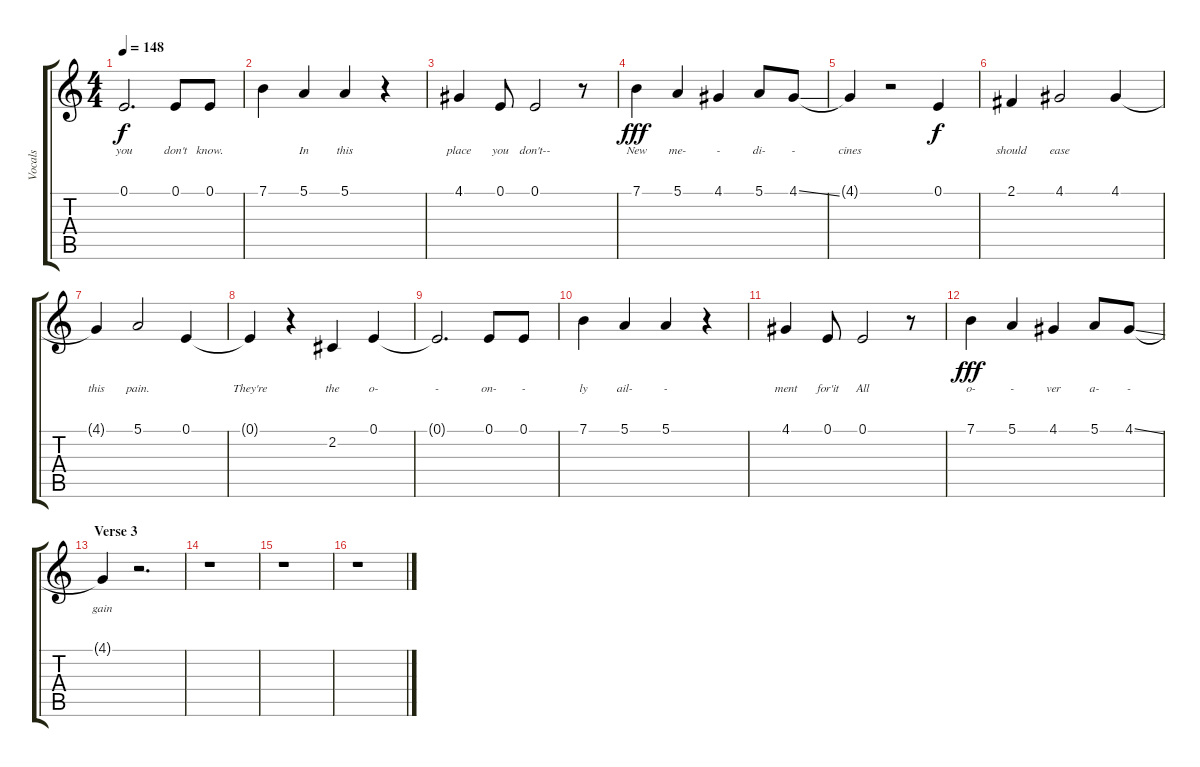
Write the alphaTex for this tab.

\track ("Vocals" "Vocals") {instrument musicbox}
\staff {score tabs}
\tuning (E4 B3 G3 D3 A2 E2) {hide}
\ts (4 4)
\tempo 148
\clef g2
\ks c
0.1{t}.2{d lyrics (0 "you") lyrics (1 "") lyrics (2 "") lyrics (3 "") lyrics (4 "") dy f} 0.1.8{lyrics (0 "don't") lyrics (1 "") lyrics (2 "") lyrics (3 "") lyrics (4 "")} 0.1.8{lyrics (0 "know.") lyrics (1 "") lyrics (2 "") lyrics (3 "") lyrics (4 "")} |
7.1.4{lyrics (0 "") lyrics (1 "") lyrics (2 "") lyrics (3 "") lyrics (4 "")} 5.1.4{lyrics (0 "In") lyrics (1 "") lyrics (2 "") lyrics (3 "") lyrics (4 "")} 5.1.4{lyrics (0 "this") lyrics (1 "") lyrics (2 "") lyrics (3 "") lyrics (4 "")} r.4 |
4.1.4{lyrics (0 "place") lyrics (1 "") lyrics (2 "") lyrics (3 "") lyrics (4 "")} 0.1.8{lyrics (0 "you") lyrics (1 "") lyrics (2 "") lyrics (3 "") lyrics (4 "")} 0.1.2{lyrics (0 "don't--") lyrics (1 "") lyrics (2 "") lyrics (3 "") lyrics (4 "")} r.8 |
7.1.4{lyrics (0 "New") lyrics (1 "") lyrics (2 "") lyrics (3 "") lyrics (4 "") dy fff} 5.1.4{lyrics (0 "me-") lyrics (1 "") lyrics (2 "") lyrics (3 "") lyrics (4 "")} 4.1.4{lyrics (0 "-") lyrics (1 "") lyrics (2 "") lyrics (3 "") lyrics (4 "")} 5.1.8{lyrics (0 "di-") lyrics (1 "") lyrics (2 "") lyrics (3 "") lyrics (4 "")} 4.1{ss}.8{lyrics (0 "-") lyrics (1 "") lyrics (2 "") lyrics (3 "") lyrics (4 "")} |
4.1{t}.4{lyrics (0 "cines") lyrics (1 "") lyrics (2 "") lyrics (3 "") lyrics (4 "")} r.2 0.1.4{lyrics (0 "") lyrics (1 "") lyrics (2 "") lyrics (3 "") lyrics (4 "") dy f} |
2.1.4{lyrics (0 "should") lyrics (1 "") lyrics (2 "") lyrics (3 "") lyrics (4 "")} 4.1.2{lyrics (0 "ease") lyrics (1 "") lyrics (2 "") lyrics (3 "") lyrics (4 "")} 4.1.4{lyrics (0 "") lyrics (1 "") lyrics (2 "") lyrics (3 "") lyrics (4 "")} |
4.1{t}.4{lyrics (0 "this") lyrics (1 "") lyrics (2 "") lyrics (3 "") lyrics (4 "")} 5.1.2{lyrics (0 "pain.") lyrics (1 "") lyrics (2 "") lyrics (3 "") lyrics (4 "")} 0.1.4{lyrics (0 "") lyrics (1 "") lyrics (2 "") lyrics (3 "") lyrics (4 "")} |
0.1{t}.4{lyrics (0 "They're") lyrics (1 "") lyrics (2 "") lyrics (3 "") lyrics (4 "")} r.4 2.2.4{lyrics (0 "the") lyrics (1 "") lyrics (2 "") lyrics (3 "") lyrics (4 "")} 0.1.4{lyrics (0 "o-") lyrics (1 "") lyrics (2 "") lyrics (3 "") lyrics (4 "")} |
0.1{t}.2{d lyrics (0 "-") lyrics (1 "") lyrics (2 "") lyrics (3 "") lyrics (4 "")} 0.1.8{lyrics (0 "on-") lyrics (1 "") lyrics (2 "") lyrics (3 "") lyrics (4 "")} 0.1.8{lyrics (0 "-") lyrics (1 "") lyrics (2 "") lyrics (3 "") lyrics (4 "")} |
7.1.4{lyrics (0 "ly") lyrics (1 "") lyrics (2 "") lyrics (3 "") lyrics (4 "")} 5.1.4{lyrics (0 "ail-") lyrics (1 "") lyrics (2 "") lyrics (3 "") lyrics (4 "")} 5.1.4{lyrics (0 "-") lyrics (1 "") lyrics (2 "") lyrics (3 "") lyrics (4 "")} r.4 |
4.1.4{lyrics (0 "ment") lyrics (1 "") lyrics (2 "") lyrics (3 "") lyrics (4 "")} 0.1.8{lyrics (0 "for'it") lyrics (1 "") lyrics (2 "") lyrics (3 "") lyrics (4 "")} 0.1.2{lyrics (0 "All") lyrics (1 "") lyrics (2 "") lyrics (3 "") lyrics (4 "")} r.8 |
7.1.4{lyrics (0 "o-") lyrics (1 "") lyrics (2 "") lyrics (3 "") lyrics (4 "") dy fff} 5.1.4{lyrics (0 "-") lyrics (1 "") lyrics (2 "") lyrics (3 "") lyrics (4 "")} 4.1.4{lyrics (0 "ver") lyrics (1 "") lyrics (2 "") lyrics (3 "") lyrics (4 "")} 5.1.8{lyrics (0 "a-") lyrics (1 "") lyrics (2 "") lyrics (3 "") lyrics (4 "")} 4.1{ss}.8{lyrics (0 "-") lyrics (1 "") lyrics (2 "") lyrics (3 "") lyrics (4 "")} |
\section ("" "Verse 3")
4.1{t}.4{lyrics (0 "gain") lyrics (1 "") lyrics (2 "") lyrics (3 "") lyrics (4 "")} r.2{d} |
r.1 |
r.1 |
r.1
